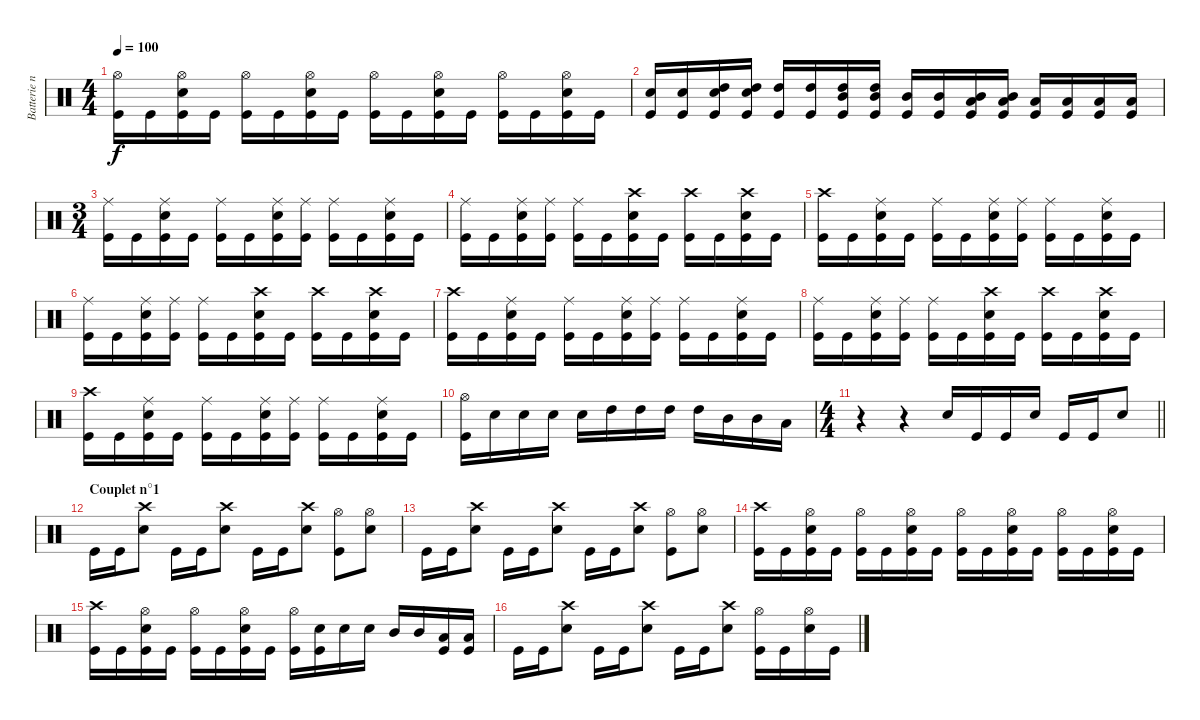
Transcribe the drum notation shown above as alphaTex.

\track ("Batterie n°3" "Batterie n") {instrument percussion}
\staff {score}
\articulation defaults
\ts (4 4)
\tempo 100
\clef neutral
\ks c
("Hi-Hat (open)" "Kick (hit)").16{dy f} "Kick (hit)".16 ("Hi-Hat (open)" "Electric Snare (hit)" "Kick (hit)").16 "Kick (hit)".16 ("Hi-Hat (open)" "Kick (hit)").16 "Kick (hit)".16 ("Hi-Hat (open)" "Electric Snare (hit)" "Kick (hit)").16 "Kick (hit)".16 ("Hi-Hat (open)" "Kick (hit)").16 "Kick (hit)".16 ("Hi-Hat (open)" "Electric Snare (hit)" "Kick (hit)").16 "Kick (hit)".16 ("Hi-Hat (open)" "Kick (hit)").16 "Kick (hit)".16 ("Hi-Hat (open)" "Electric Snare (hit)" "Kick (hit)").16 "Kick (hit)".16 |
("Electric Snare (hit)" "Kick (hit)").16 ("Electric Snare (hit)" "Kick (hit)").16 ("High Tom (hit)" "Electric Snare (hit)" "Kick (hit)").16 ("High Tom (hit)" "Electric Snare (hit)" "Kick (hit)").16 ("High Tom (hit)" "Kick (hit)").16 ("High Tom (hit)" "Kick (hit)").16 ("High Tom (hit)" "Mid Tom (hit)" "Kick (hit)").16 ("High Tom (hit)" "Mid Tom (hit)" "Kick (hit)").16 ("Mid Tom (hit)" "Kick (hit)").16 ("Mid Tom (hit)" "Kick (hit)").16 ("Mid Tom (hit)" "Low Tom (hit)" "Kick (hit)").16 ("Mid Tom (hit)" "Low Tom (hit)" "Kick (hit)").16 ("Low Tom (hit)" "Kick (hit)").16 ("Low Tom (hit)" "Kick (hit)").16 ("Low Tom (hit)" "Kick (hit)").16 ("Low Tom (hit)" "Kick (hit)").16 |
\ts (3 4)
("Ride (middle)" "Kick (hit)").16 "Kick (hit)".16 ("Ride (middle)" "Electric Snare (hit)" "Kick (hit)").16 "Kick (hit)".16 ("Ride (middle)" "Kick (hit)").16 "Kick (hit)".16 ("Ride (middle)" "Electric Snare (hit)" "Kick (hit)").16 ("Ride (middle)" "Kick (hit)").16 ("Ride (middle)" "Kick (hit)").16 "Kick (hit)".16 ("Ride (middle)" "Electric Snare (hit)" "Kick (hit)").16 "Kick (hit)".16 |
("Ride (middle)" "Kick (hit)").16 "Kick (hit)".16 ("Ride (middle)" "Electric Snare (hit)" "Kick (hit)").16 ("Ride (middle)" "Kick (hit)").16 ("Ride (middle)" "Kick (hit)").16 "Kick (hit)".16 ("Crash high (hit)" "Electric Snare (hit)" "Kick (hit)").16 "Kick (hit)".16 ("Crash high (hit)" "Kick (hit)").16 "Kick (hit)".16 ("Crash high (hit)" "Electric Snare (hit)" "Kick (hit)").16 "Kick (hit)".16 |
("Crash high (hit)" "Kick (hit)").16 "Kick (hit)".16 ("Ride (middle)" "Electric Snare (hit)" "Kick (hit)").16 "Kick (hit)".16 ("Ride (middle)" "Kick (hit)").16 "Kick (hit)".16 ("Ride (middle)" "Electric Snare (hit)" "Kick (hit)").16 ("Ride (middle)" "Kick (hit)").16 ("Ride (middle)" "Kick (hit)").16 "Kick (hit)".16 ("Ride (middle)" "Electric Snare (hit)" "Kick (hit)").16 "Kick (hit)".16 |
("Ride (middle)" "Kick (hit)").16 "Kick (hit)".16 ("Ride (middle)" "Electric Snare (hit)" "Kick (hit)").16 ("Ride (middle)" "Kick (hit)").16 ("Ride (middle)" "Kick (hit)").16 "Kick (hit)".16 ("Crash high (hit)" "Electric Snare (hit)" "Kick (hit)").16 "Kick (hit)".16 ("Crash high (hit)" "Kick (hit)").16 "Kick (hit)".16 ("Crash high (hit)" "Electric Snare (hit)" "Kick (hit)").16 "Kick (hit)".16 |
("Crash high (hit)" "Kick (hit)").16 "Kick (hit)".16 ("Ride (middle)" "Electric Snare (hit)" "Kick (hit)").16 "Kick (hit)".16 ("Ride (middle)" "Kick (hit)").16 "Kick (hit)".16 ("Ride (middle)" "Electric Snare (hit)" "Kick (hit)").16 ("Ride (middle)" "Kick (hit)").16 ("Ride (middle)" "Kick (hit)").16 "Kick (hit)".16 ("Ride (middle)" "Electric Snare (hit)" "Kick (hit)").16 "Kick (hit)".16 |
("Ride (middle)" "Kick (hit)").16 "Kick (hit)".16 ("Ride (middle)" "Electric Snare (hit)" "Kick (hit)").16 ("Ride (middle)" "Kick (hit)").16 ("Ride (middle)" "Kick (hit)").16 "Kick (hit)".16 ("Crash high (hit)" "Electric Snare (hit)" "Kick (hit)").16 "Kick (hit)".16 ("Crash high (hit)" "Kick (hit)").16 "Kick (hit)".16 ("Crash high (hit)" "Electric Snare (hit)" "Kick (hit)").16 "Kick (hit)".16 |
("Crash high (hit)" "Kick (hit)").16 "Kick (hit)".16 ("Ride (middle)" "Electric Snare (hit)" "Kick (hit)").16 "Kick (hit)".16 ("Ride (middle)" "Kick (hit)").16 "Kick (hit)".16 ("Ride (middle)" "Electric Snare (hit)" "Kick (hit)").16 ("Ride (middle)" "Kick (hit)").16 ("Ride (middle)" "Kick (hit)").16 "Kick (hit)".16 ("Ride (middle)" "Electric Snare (hit)" "Kick (hit)").16 "Kick (hit)".16 |
("Hi-Hat (open)" "Kick (hit)").16 "Electric Snare (hit)".16 "Electric Snare (hit)".16 "Electric Snare (hit)".16 "Electric Snare (hit)".16 "High Tom (hit)".16 "High Tom (hit)".16 "High Tom (hit)".16 "High Tom (hit)".16 "Mid Tom (hit)".16 "Mid Tom (hit)".16 "Low Tom (hit)".16 |
\ts (4 4)
\barLineRight lightlight
r.4 r.4 "Electric Snare (hit)".16 "Kick (hit)".16 "Kick (hit)".16 "Electric Snare (hit)".16 "Kick (hit)".16 "Kick (hit)".16 "Electric Snare (hit)".8 |
\section ("" "Couplet n°1")
"Kick (hit)".16 "Kick (hit)".16 ("Crash high (hit)" "Electric Snare (hit)").8 "Kick (hit)".16 "Kick (hit)".16 ("Crash high (hit)" "Electric Snare (hit)").8 "Kick (hit)".16 "Kick (hit)".16 ("Crash high (hit)" "Electric Snare (hit)").8 ("Hi-Hat (open)" "Kick (hit)").8 ("Hi-Hat (open)" "Electric Snare (hit)").8 |
"Kick (hit)".16 "Kick (hit)".16 ("Crash high (hit)" "Electric Snare (hit)").8 "Kick (hit)".16 "Kick (hit)".16 ("Crash high (hit)" "Electric Snare (hit)").8 "Kick (hit)".16 "Kick (hit)".16 ("Crash high (hit)" "Electric Snare (hit)").8 ("Hi-Hat (open)" "Kick (hit)").8 ("Hi-Hat (open)" "Electric Snare (hit)").8 |
("Crash high (hit)" "Kick (hit)").16 "Kick (hit)".16 ("Hi-Hat (open)" "Electric Snare (hit)" "Kick (hit)").16 "Kick (hit)".16 ("Hi-Hat (open)" "Kick (hit)").16 "Kick (hit)".16 ("Hi-Hat (open)" "Electric Snare (hit)" "Kick (hit)").16 "Kick (hit)".16 ("Hi-Hat (open)" "Kick (hit)").16 "Kick (hit)".16 ("Hi-Hat (open)" "Electric Snare (hit)" "Kick (hit)").16 "Kick (hit)".16 ("Hi-Hat (open)" "Kick (hit)").16 "Kick (hit)".16 ("Hi-Hat (open)" "Electric Snare (hit)" "Kick (hit)").16 "Kick (hit)".16 |
("Crash high (hit)" "Kick (hit)").16 "Kick (hit)".16 ("Hi-Hat (open)" "Electric Snare (hit)" "Kick (hit)").16 "Kick (hit)".16 ("Hi-Hat (open)" "Kick (hit)").16 "Kick (hit)".16 ("Hi-Hat (open)" "Electric Snare (hit)" "Kick (hit)").16 "Kick (hit)".16 ("Hi-Hat (open)" "Kick (hit)").16 ("Electric Snare (hit)" "Kick (hit)").16 "Electric Snare (hit)".16 "Electric Snare (hit)".16 "Mid Tom (hit)".16 "Mid Tom (hit)".16 ("Low Tom (hit)" "Kick (hit)").16 ("Low Tom (hit)" "Kick (hit)").16 |
"Kick (hit)".16 "Kick (hit)".16 ("Crash high (hit)" "Electric Snare (hit)").8 "Kick (hit)".16 "Kick (hit)".16 ("Crash high (hit)" "Electric Snare (hit)").8 "Kick (hit)".16 "Kick (hit)".16 ("Crash high (hit)" "Electric Snare (hit)").8 ("Hi-Hat (open)" "Kick (hit)").16 "Kick (hit)".16 ("Hi-Hat (open)" "Electric Snare (hit)").16 "Kick (hit)".16
